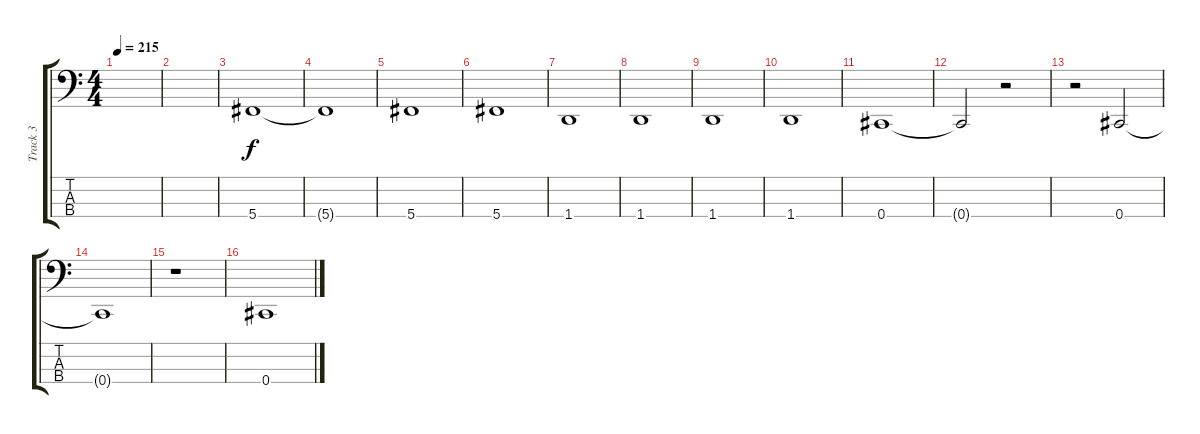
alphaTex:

\track ("Track 3" "Track 3") {instrument electricbasspick}
\staff {score tabs}
\tuning (E2 B1 Gb1 Db1) {hide}
\ts (4 4)
\tempo 215
\clef f4
\ks c
|
|
5.4.1 |
5.4{t}.1 |
5.4.1 |
5.4.1 |
1.4.1 |
1.4.1 |
1.4.1 |
1.4.1 |
0.4.1 |
0.4{t}.2 r.2 |
r.2 0.4.2 |
0.4{t}.1 |
r.1 |
0.4.1
